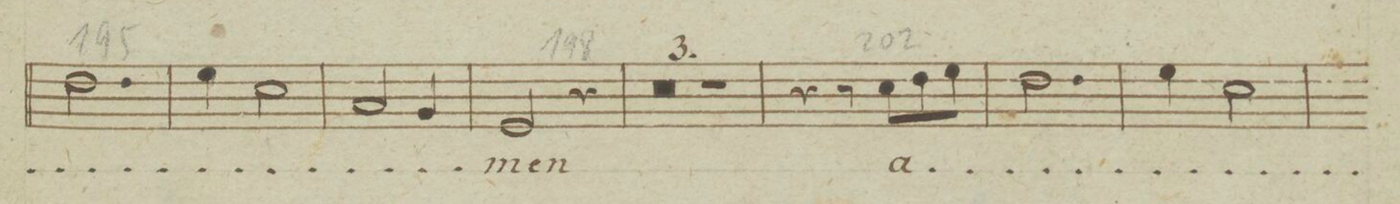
**kern	**text	**dynam
*I"Tenore	*	*
*clefC4	*	*
*k[b-e-]	*	*
*met(c)	*	*
*M3/4	*	*
2.c\	.	.
=197	=197	=197
4d\	.	.
2B-\	.	.
=198	=198	=198
2G/	.	.
4F/	.	.
=199	=199	=199
2D/	-men	.
4r	.	.
=200	=200	=200
1.r	.	.
=201	=201	=201
=202	=202	=202
2.r	.	.
=203	=203	=203
4r	.	.
8r	.	.
8B-\L	a-	.
8c\	.	.
8d\J	.	.
=204	=204	=204
2.c\	.	.
=205	=205	=205
4d\	.	.
2B-\	.	.
=206	=206	=206
*-	*-	*-
